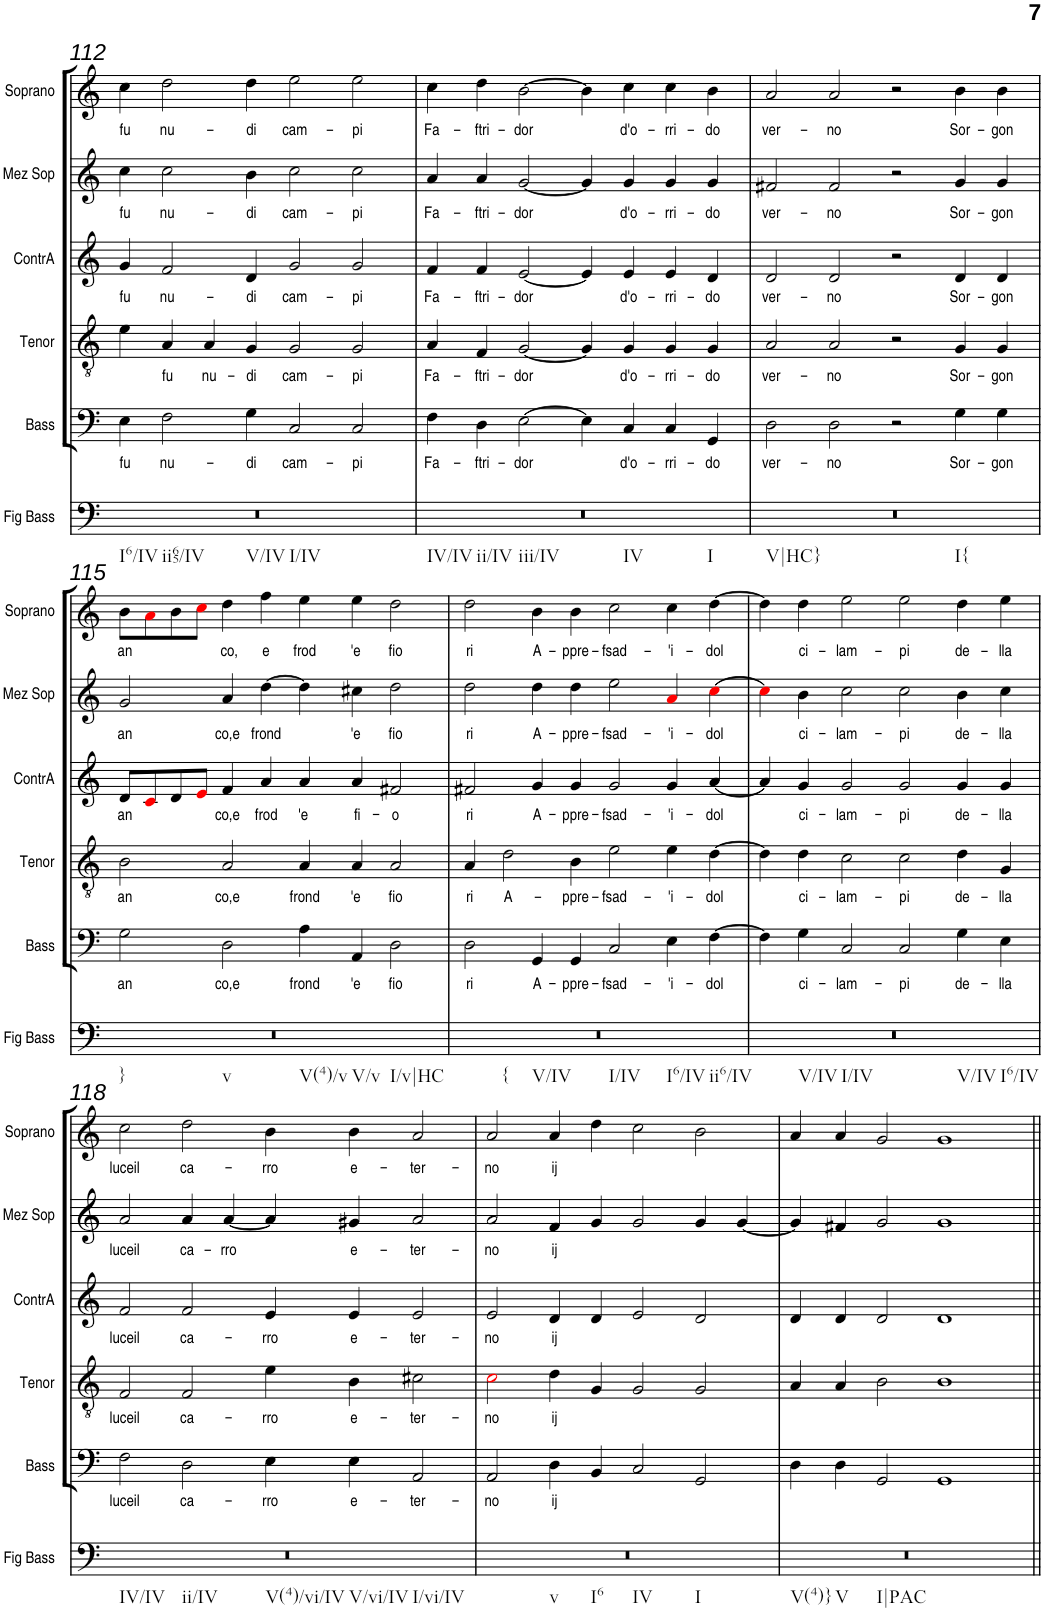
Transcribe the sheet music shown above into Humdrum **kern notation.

**kern	**text	**kern	**text	**kern	**text	**kern	**text	**kern	**text
*part5	*part5	*part4	*part4	*part3	*part3	*part2	*part2	*part1	*part1
*staff5	*staff5	*staff4	*staff4	*staff3	*staff3	*staff2	*staff2	*staff1	*staff1
*I"Bass	*	*I"Tenor	*	*I"ContrA	*	*I"Mez Sop	*	*I"Soprano	*
*I'Bass	*	*I'Tenor	*	*I'ContrA	*	*I'Mez Sop	*	*I'Soprano	*
!!LO:PB:g=z
*clefF4	*	*clefGv2	*	*clefG2	*	*clefG2	*	*clefG2	*
*k[]	*	*k[]	*	*k[]	*	*k[]	*	*k[]	*
*M4/2	*	*M4/2	*	*M4/2	*	*M4/2	*	*M4/2	*
=112	=112	=112	=112	=112	=112	=112	=112	=112	=112
!	!LO:LY:b	!	!	!	!LO:LY:b	!	!LO:LY:b	!	!LO:LY:b
4E\	fu	4e\	.	4g/	fu	4cc\	fu	4cc\	fu
!	!LO:LY:b	!	!LO:LY:b	!	!LO:LY:b	!	!LO:LY:b	!	!LO:LY:b
2F\	nu-	4A/	fu	2f/	nu-	2cc\	nu-	2dd\	nu-
!	!	!	!LO:LY:b	!	!	!	!	!	!
.	.	4A/	nu-	.	.	.	.	.	.
!	!LO:LY:b	!	!LO:LY:b	!	!LO:LY:b	!	!LO:LY:b	!	!LO:LY:b
4G\	-di	4G/	-di	4d/	-di	4b\	-di	4dd\	-di
!	!LO:LY:b	!	!LO:LY:b	!	!LO:LY:b	!	!LO:LY:b	!	!LO:LY:b
2C/	cam-	2G/	cam-	2g/	cam-	2cc\	cam-	2ee\	cam-
!	!LO:LY:b	!	!LO:LY:b	!	!LO:LY:b	!	!LO:LY:b	!	!LO:LY:b
2C/	-pi	2G/	-pi	2g/	-pi	2cc\	-pi	2ee\	-pi
=113	=113	=113	=113	=113	=113	=113	=113	=113	=113
!	!LO:LY:b	!	!LO:LY:b	!	!LO:LY:b	!	!LO:LY:b	!	!LO:LY:b
4F\	Fa-	4A/	Fa-	4f/	Fa-	4a/	Fa-	4cc\	Fa-
!	!LO:LY:b	!	!LO:LY:b	!	!LO:LY:b	!	!LO:LY:b	!	!LO:LY:b
4D\	-ftri-	4F/	-ftri-	4f/	-ftri-	4a/	-ftri-	4dd\	-ftri-
!	!LO:LY:b	!	!LO:LY:b	!	!LO:LY:b	!	!LO:LY:b	!	!LO:LY:b
[2E\	-dor	[2G/	-dor	[2e/	-dor	[2g/	-dor	[2b\	-dor
4E\]	.	4G/]	.	4e/]	.	4g/]	.	4b\]	.
!	!LO:LY:b	!	!LO:LY:b	!	!LO:LY:b	!	!LO:LY:b	!	!LO:LY:b
4C/	d'o-	4G/	d'o-	4e/	d'o-	4g/	d'o-	4cc\	d'o-
!	!LO:LY:b	!	!LO:LY:b	!	!LO:LY:b	!	!LO:LY:b	!	!LO:LY:b
4C/	-rri-	4G/	-rri-	4e/	-rri-	4g/	-rri-	4cc\	-rri-
!	!LO:LY:b	!	!LO:LY:b	!	!LO:LY:b	!	!LO:LY:b	!	!LO:LY:b
4GG/	-do	4G/	-do	4d/	-do	4g/	-do	4b\	-do
=114	=114	=114	=114	=114	=114	=114	=114	=114	=114
!	!LO:LY:b	!	!LO:LY:b	!	!LO:LY:b	!	!LO:LY:b	!	!LO:LY:b
2D\	ver-	2A/	ver-	2d/	ver-	2f#X/	ver-	2a/	ver-
!	!LO:LY:b	!	!LO:LY:b	!	!LO:LY:b	!	!LO:LY:b	!	!LO:LY:b
2D\	-no	2A/	-no	2d/	-no	2f#/	-no	2a/	-no
2r	.	2r	.	2r	.	2r	.	2r	.
!	!LO:LY:b	!	!LO:LY:b	!	!LO:LY:b	!	!LO:LY:b	!	!LO:LY:b
4G\	Sor-	4G/	Sor-	4d/	Sor-	4g/	Sor-	4b\	Sor-
!	!LO:LY:b	!	!LO:LY:b	!	!LO:LY:b	!	!LO:LY:b	!	!LO:LY:b
4G\	-gon	4G/	-gon	4d/	-gon	4g/	-gon	4b\	-gon
!!LO:LB:g=z
=115	=115	=115	=115	=115	=115	=115	=115	=115	=115
!	!LO:LY:b	!	!LO:LY:b	!	!LO:LY:b	!	!LO:LY:b	!	!LO:LY:b
2G\	an	2B\	an	8d/L	an	2g/	an	8b\L	an
.	.	.	.	8ci/	.	.	.	8ai\	.
.	.	.	.	8d/	.	.	.	8b\	.
.	.	.	.	8ei/J	.	.	.	8cci\J	.
!	!LO:LY:b	!	!LO:LY:b	!	!LO:LY:b	!	!LO:LY:b	!	!LO:LY:b
2D\	co,e	2A/	co,e	4f/	co,e	4a/	co,e	4dd\	co,
!	!	!	!	!	!LO:LY:b	!	!LO:LY:b	!	!LO:LY:b
.	.	.	.	4a/	frod	[4dd\	frond	4ff\	e
!	!LO:LY:b	!	!LO:LY:b	!	!LO:LY:b	!	!	!	!LO:LY:b
4A\	frond	4A/	frond	4a/	'e	4dd\]	.	4ee\	frod
!	!LO:LY:b	!	!LO:LY:b	!	!LO:LY:b	!	!LO:LY:b	!	!LO:LY:b
4AA/	'e	4A/	'e	4a/	fi-	4cc#X\	'e	4ee\	'e
!	!LO:LY:b	!	!LO:LY:b	!	!LO:LY:b	!	!LO:LY:b	!	!LO:LY:b
2D\	fio	2A/	fio	2f#X/	-o	2dd\	fio	2dd\	fio
=116	=116	=116	=116	=116	=116	=116	=116	=116	=116
!	!LO:LY:b	!	!LO:LY:b	!	!LO:LY:b	!	!LO:LY:b	!	!LO:LY:b
2D\	ri	4A/	ri	2f#X/	ri	2dd\	ri	2dd\	ri
!	!	!	!LO:LY:b	!	!	!	!	!	!
.	.	2d\	A-	.	.	.	.	.	.
!	!LO:LY:b	!	!	!	!LO:LY:b	!	!LO:LY:b	!	!LO:LY:b
4GG/	A-	.	.	4g/	A-	4dd\	A-	4b\	A-
!	!LO:LY:b	!	!LO:LY:b	!	!LO:LY:b	!	!LO:LY:b	!	!LO:LY:b
4GG/	-ppre-	4B\	-ppre-	4g/	-ppre-	4dd\	-ppre-	4b\	-ppre-
!	!LO:LY:b	!	!LO:LY:b	!	!LO:LY:b	!	!LO:LY:b	!	!LO:LY:b
2C/	-fsad-	2e\	-fsad-	2g/	-fsad-	2ee\	-fsad-	2cc\	-fsad-
!	!LO:LY:b	!	!LO:LY:b	!	!LO:LY:b	!	!LO:LY:b	!	!LO:LY:b
4E\	-'i-	4e\	-'i-	4g/	-'i-	4ai/	-'i-	4cc\	-'i-
!	!LO:LY:b	!	!LO:LY:b	!	!LO:LY:b	!	!LO:LY:b	!	!LO:LY:b
[4F\	-dol	[4d\	-dol	[4a/	-dol	[4cci\	-dol	[4dd\	-dol
=117	=117	=117	=117	=117	=117	=117	=117	=117	=117
4F\]	.	4d\]	.	4a/]	.	4cci\]	.	4dd\]	.
!	!LO:LY:b	!	!LO:LY:b	!	!LO:LY:b	!	!LO:LY:b	!	!LO:LY:b
4G\	ci-	4d\	ci-	4g/	ci-	4b\	ci-	4dd\	ci-
!	!LO:LY:b	!	!LO:LY:b	!	!LO:LY:b	!	!LO:LY:b	!	!LO:LY:b
2C/	-lam-	2c\	-lam-	2g/	-lam-	2cc\	-lam-	2ee\	-lam-
!	!LO:LY:b	!	!LO:LY:b	!	!LO:LY:b	!	!LO:LY:b	!	!LO:LY:b
2C/	-pi	2c\	-pi	2g/	-pi	2cc\	-pi	2ee\	-pi
!	!LO:LY:b	!	!LO:LY:b	!	!LO:LY:b	!	!LO:LY:b	!	!LO:LY:b
4G\	de-	4d\	de-	4g/	de-	4b\	de-	4dd\	de-
!	!LO:LY:b	!	!LO:LY:b	!	!LO:LY:b	!	!LO:LY:b	!	!LO:LY:b
4E\	-lla	4G/	-lla	4g/	-lla	4cc\	-lla	4ee\	-lla
!!LO:LB:g=z
=118	=118	=118	=118	=118	=118	=118	=118	=118	=118
!	!LO:LY:b	!	!LO:LY:b	!	!LO:LY:b	!	!LO:LY:b	!	!LO:LY:b
2F\	luceil	2F/	luceil	2f/	luceil	2a/	luceil	2cc\	luceil
!	!LO:LY:b	!	!LO:LY:b	!	!LO:LY:b	!	!LO:LY:b	!	!LO:LY:b
2D\	ca-	2F/	ca-	2f/	ca-	4a/	ca-	2dd\	ca-
!	!	!	!	!	!	!	!LO:LY:b	!	!
.	.	.	.	.	.	[4a/	-rro	.	.
!	!LO:LY:b	!	!LO:LY:b	!	!LO:LY:b	!	!	!	!LO:LY:b
4E\	-rro	4e\	-rro	4e/	-rro	4a/]	.	4b\	-rro
!	!LO:LY:b	!	!LO:LY:b	!	!LO:LY:b	!	!LO:LY:b	!	!LO:LY:b
4E\	e-	4B\	e-	4e/	e-	4g#X/	e-	4b\	e-
!	!LO:LY:b	!	!LO:LY:b	!	!LO:LY:b	!	!LO:LY:b	!	!LO:LY:b
2AA/	-ter-	2c#X\	-ter-	2e/	-ter-	2a/	-ter-	2a/	-ter-
=119	=119	=119	=119	=119	=119	=119	=119	=119	=119
!	!LO:LY:b	!	!LO:LY:b	!	!LO:LY:b	!	!LO:LY:b	!	!LO:LY:b
2AA/	-no	2ci\	-no	2e/	-no	2a/	-no	2a/	-no
!	!LO:LY:b	!	!LO:LY:b	!	!LO:LY:b	!	!LO:LY:b	!	!LO:LY:b
4D\	ij	4d\	ij	4d/	ij	4f/	ij	4a/	ij
4BB/	.	4G/	.	4d/	.	4g/	.	4dd\	.
2C/	.	2G/	.	2e/	.	2g/	.	2cc\	.
2GG/	.	2G/	.	2d/	.	4g/	.	2b\	.
.	.	.	.	.	.	[4g/	.	.	.
=120	=120	=120	=120	=120	=120	=120	=120	=120	=120
4D\	.	4A/	.	4d/	.	4g/]	.	4a/	.
4D\	.	4A/	.	4d/	.	4f#X/	.	4a/	.
2GG/	.	2B\	.	2d/	.	2g/	.	2g/	.
1GG	.	1B	.	1d	.	1g	.	1g	.
=||	=||	=||	=||	=||	=||	=||	=||	=||	=||
*-	*-	*-	*-	*-	*-	*-	*-	*-	*-
